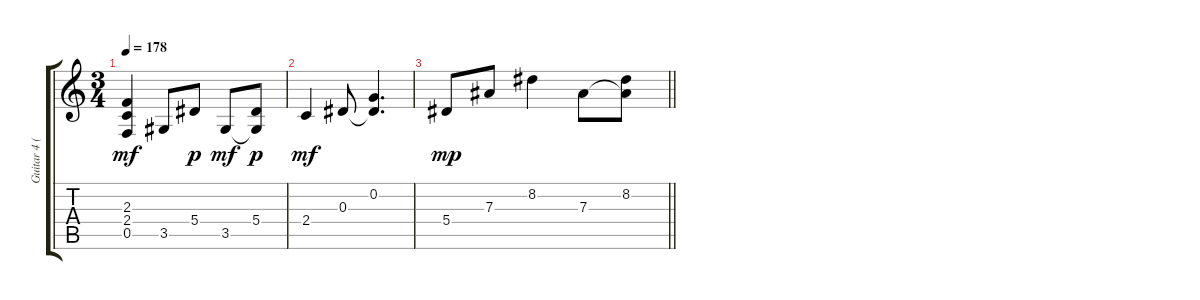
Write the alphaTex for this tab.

\track ("Guitar 4 (Rhytm)" "Guitar 4 (") {instrument distortionguitar}
\staff {score tabs}
\tuning (C4 G3 Eb3 Bb2 F2 C2) {hide}
\ts (3 4)
\tempo 178
\clef g2
\ks c
(2.3 2.4 0.5).4{dy mf} 3.5.8 5.4.8{dy p} 3.5.8{dy mf} (5.4 3.5{t}).8{dy p} |
2.4.4{dy mf} 0.3.8 (0.2 0.3{t}).4{d} |
\barLineRight lightlight
5.4.8{dy mp} 7.3.8 8.2.4 7.3.8 (8.2 7.3{t}).8
